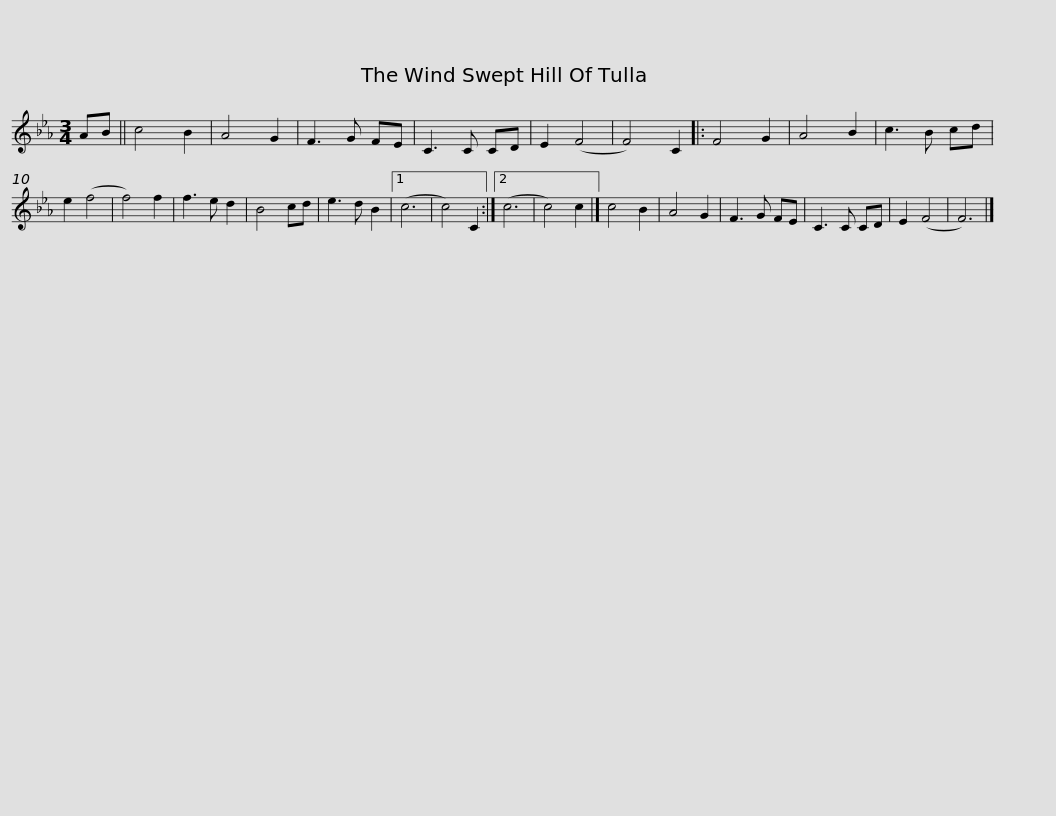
X:1
L:1/8
M:3/4
I:linebreak $
K:Eb
V:1 treble
V:1
 AB || c4 B2 | A4 G2 | F3 G FE | C3 C CD | %5
 E2 (F4 | F4) C2 |: F4 G2 | A4 B2 | c3 B cd | %10
 e2 (f4 | f4) f2 | f3 e d2 |$ B4 cd | e3 d B2 |1 %15
 (c6 | c4) C2 :|2 (c6 | c4) c2 |] c4 B2 | %20
 A4 G2 | F3 G FE | C3 C CD | E2 (F4 | F6) |] %25
